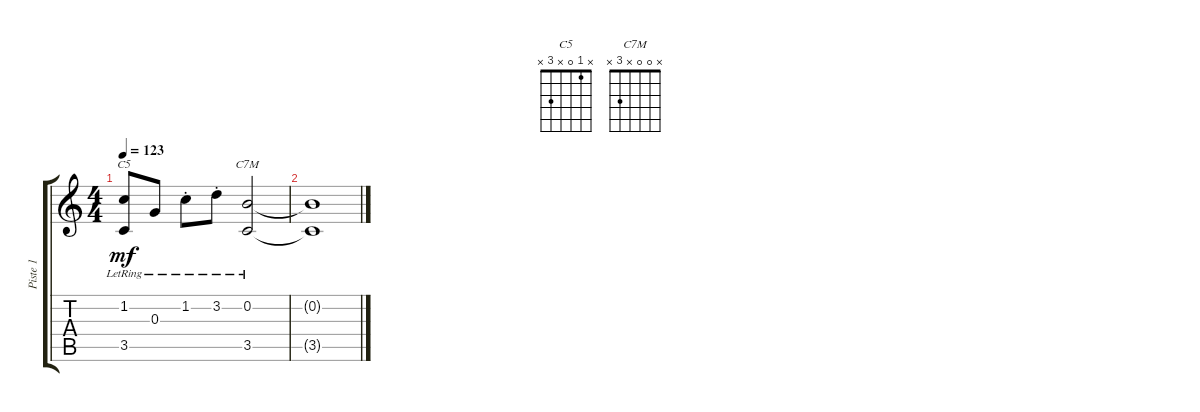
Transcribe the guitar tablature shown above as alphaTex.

\track ("Piste 1" "Piste 1") {solo instrument electricguitarjazz}
\staff {score tabs}
\tuning (E4 B3 G3 D3 A2 E2) {hide}
\chord ("C5" x 1 0 x 3 x)
\chord ("C7M" x 0 0 x 3 x)
\ts (4 4)
\tempo 123
\clef g2
\ks c
(1.2{lr} 3.5{lr}).8{ch "C5" dy mf} 0.3{lr}.8 1.2{st lr}.8 3.2{st lr}.8 (0.2{lr} 3.5{lr}).2{ch "C7M"} |
(0.2{t} 3.5{t}).1
